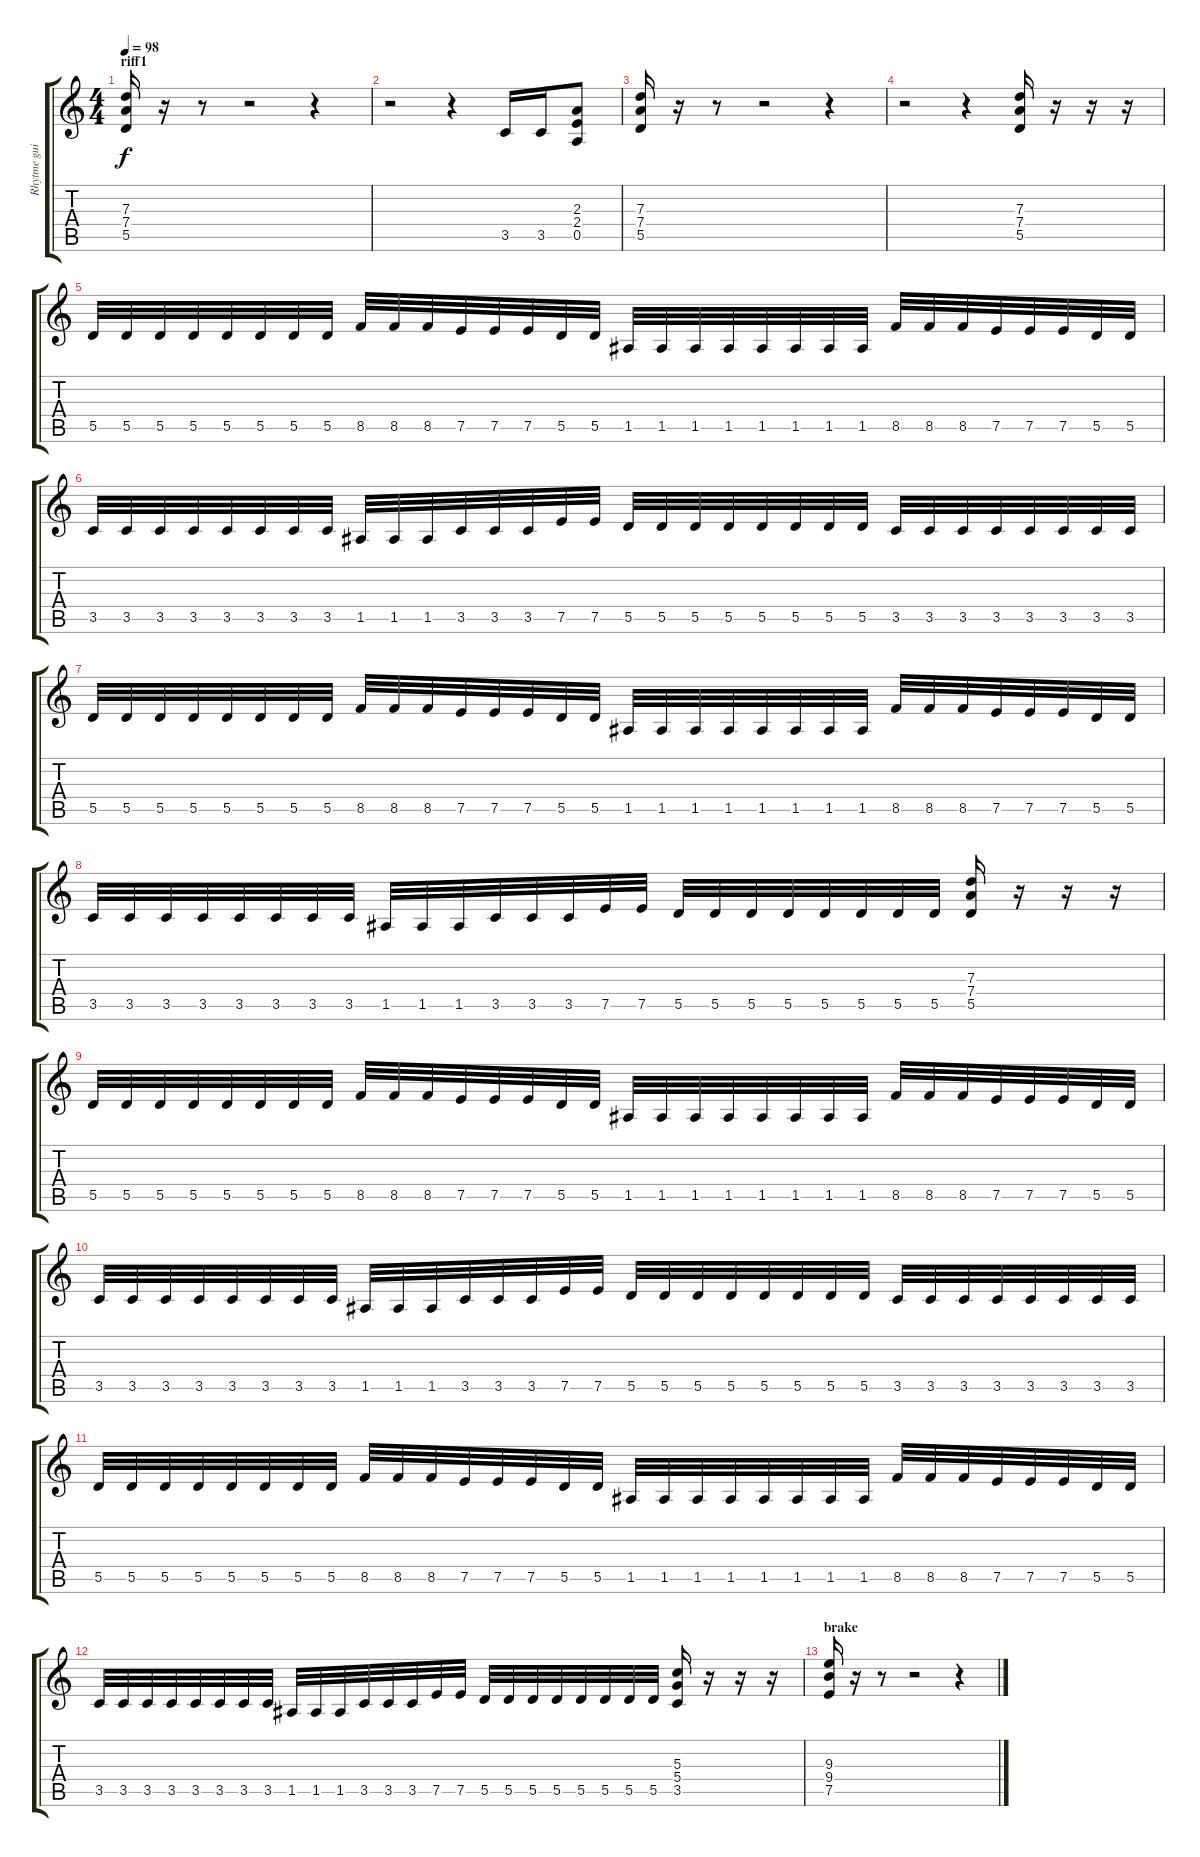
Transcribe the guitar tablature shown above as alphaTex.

\track ("Rhytme guitar" "Rhytme gui") {instrument distortionguitar}
\staff {score tabs}
\tuning (E4 B3 G3 D3 A2 E2) {hide}
\ts (4 4)
\section ("" "riff1")
\tempo 98
\clef g2
\ks c
(7.3 7.4 5.5).16{dy f} r.16 r.8 r.2 r.4 |
r.2 r.4 3.5.16 3.5.16 (2.3 2.4 0.5).8 |
(7.3 7.4 5.5).16 r.16 r.8 r.2 r.4 |
r.2 r.4 (7.3 7.4 5.5).16 r.16 r.16 r.16 |
5.5.32 5.5.32 5.5.32 5.5.32 5.5.32 5.5.32 5.5.32 5.5.32 8.5.32 8.5.32 8.5.32 7.5.32 7.5.32 7.5.32 5.5.32 5.5.32 1.5.32 1.5.32 1.5.32 1.5.32 1.5.32 1.5.32 1.5.32 1.5.32 8.5.32 8.5.32 8.5.32 7.5.32 7.5.32 7.5.32 5.5.32 5.5.32 |
3.5.32 3.5.32 3.5.32 3.5.32 3.5.32 3.5.32 3.5.32 3.5.32 1.5.32 1.5.32 1.5.32 3.5.32 3.5.32 3.5.32 7.5.32 7.5.32 5.5.32 5.5.32 5.5.32 5.5.32 5.5.32 5.5.32 5.5.32 5.5.32 3.5.32 3.5.32 3.5.32 3.5.32 3.5.32 3.5.32 3.5.32 3.5.32 |
5.5.32 5.5.32 5.5.32 5.5.32 5.5.32 5.5.32 5.5.32 5.5.32 8.5.32 8.5.32 8.5.32 7.5.32 7.5.32 7.5.32 5.5.32 5.5.32 1.5.32 1.5.32 1.5.32 1.5.32 1.5.32 1.5.32 1.5.32 1.5.32 8.5.32 8.5.32 8.5.32 7.5.32 7.5.32 7.5.32 5.5.32 5.5.32 |
3.5.32 3.5.32 3.5.32 3.5.32 3.5.32 3.5.32 3.5.32 3.5.32 1.5.32 1.5.32 1.5.32 3.5.32 3.5.32 3.5.32 7.5.32 7.5.32 5.5.32 5.5.32 5.5.32 5.5.32 5.5.32 5.5.32 5.5.32 5.5.32 (7.3 7.4 5.5).16 r.16 r.16 r.16 |
5.5.32 5.5.32 5.5.32 5.5.32 5.5.32 5.5.32 5.5.32 5.5.32 8.5.32 8.5.32 8.5.32 7.5.32 7.5.32 7.5.32 5.5.32 5.5.32 1.5.32 1.5.32 1.5.32 1.5.32 1.5.32 1.5.32 1.5.32 1.5.32 8.5.32 8.5.32 8.5.32 7.5.32 7.5.32 7.5.32 5.5.32 5.5.32 |
3.5.32 3.5.32 3.5.32 3.5.32 3.5.32 3.5.32 3.5.32 3.5.32 1.5.32 1.5.32 1.5.32 3.5.32 3.5.32 3.5.32 7.5.32 7.5.32 5.5.32 5.5.32 5.5.32 5.5.32 5.5.32 5.5.32 5.5.32 5.5.32 3.5.32 3.5.32 3.5.32 3.5.32 3.5.32 3.5.32 3.5.32 3.5.32 |
5.5.32 5.5.32 5.5.32 5.5.32 5.5.32 5.5.32 5.5.32 5.5.32 8.5.32 8.5.32 8.5.32 7.5.32 7.5.32 7.5.32 5.5.32 5.5.32 1.5.32 1.5.32 1.5.32 1.5.32 1.5.32 1.5.32 1.5.32 1.5.32 8.5.32 8.5.32 8.5.32 7.5.32 7.5.32 7.5.32 5.5.32 5.5.32 |
3.5.32 3.5.32 3.5.32 3.5.32 3.5.32 3.5.32 3.5.32 3.5.32 1.5.32 1.5.32 1.5.32 3.5.32 3.5.32 3.5.32 7.5.32 7.5.32 5.5.32 5.5.32 5.5.32 5.5.32 5.5.32 5.5.32 5.5.32 5.5.32 (5.3 5.4 3.5).16 r.16 r.16 r.16 |
\section ("" "brake")
(9.3 9.4 7.5).16 r.16 r.8 r.2 r.4
